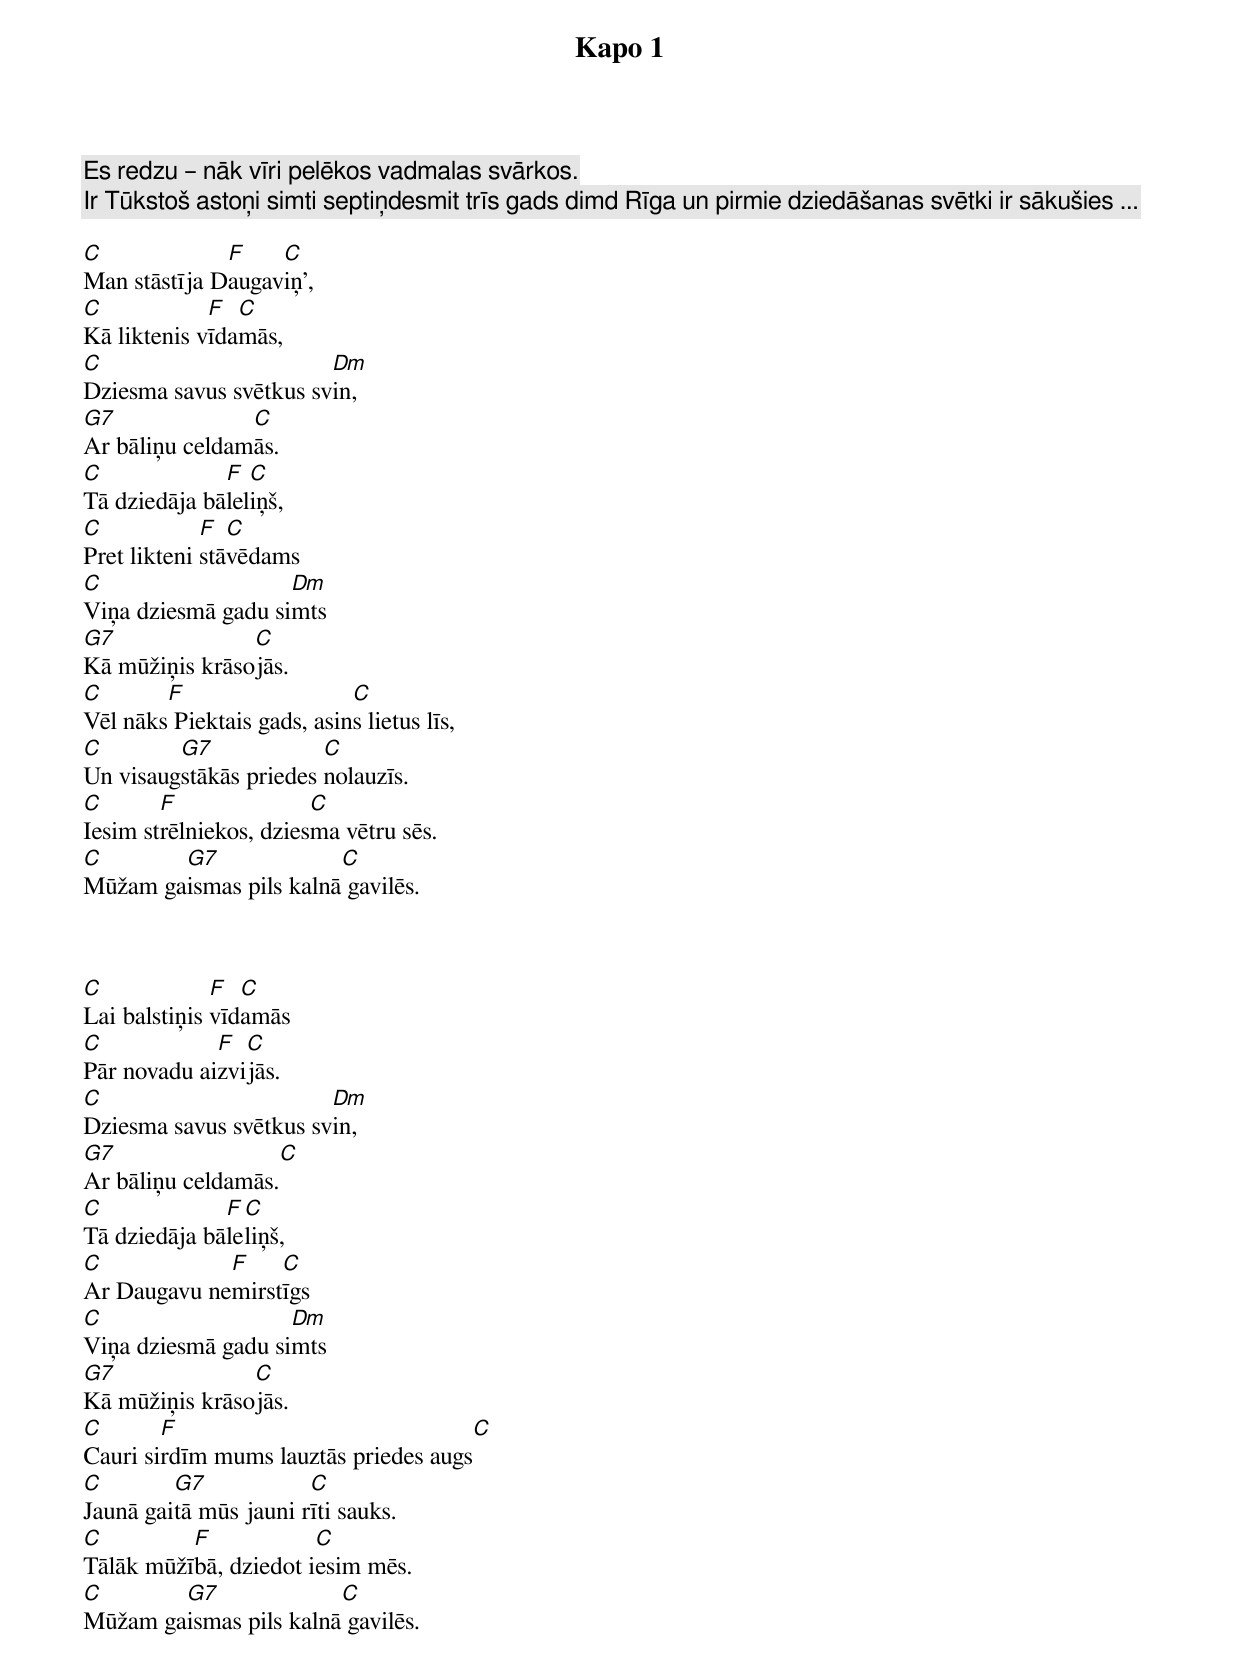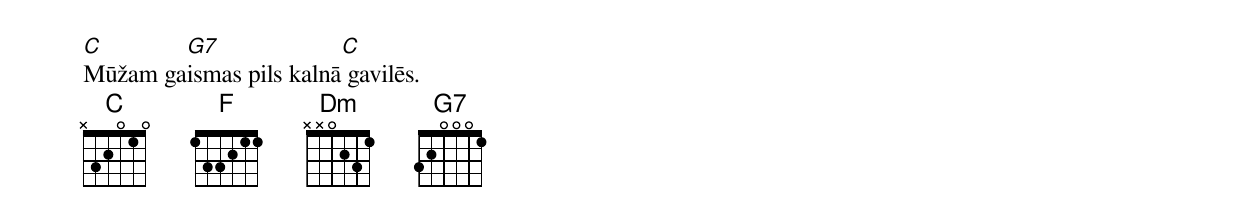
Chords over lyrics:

Kapo 1


Es redzu – nāk vīri pelēkos vadmalas svārkos.
Ir Tūkstoš astoņi simti septiņdesmit trīs gads dimd Rīga un pirmie dziedāšanas svētki ir sākušies ...

C	      F	   C
Man stāstīja Daugaviņ’,
C	     F	C
Kā liktenis vīdamās,
C			Dm
Dziesma savus svētkus svin,
G7		C
Ar bāliņu celdamās.
C	      F	 C
Tā dziedāja bāleliņš,
C	     F	C
Pret likteni stāvēdams
C		    Dm
Viņa dziesmā gadu simts
G7		C
Kā mūžiņis krāsojās.
C	F		    C
Vēl nāks Piektais gads, asins lietus līs,
C        G7		C
Un visaugstākās priedes nolauzīs.
C	F		C
Iesim strēlniekos, dziesma vētru sēs.
C	G7		C
Mūžam gaismas pils kalnā gavilēs.



C	      F	 C
Lai balstiņis vīdamās
C	     F	C
Pār novadu aizvijās.
C		        Dm
Dziesma savus svētkus svin,
G7	           C
Ar bāliņu celdamās.
C	      F	C
Tā dziedāja bāleliņš,
C	     F	  C
Ar Daugavu nemirstīgs
C		    Dm
Viņa dziesmā gadu simts
G7		C
Kā mūžiņis krāsojās.
C       F		               C
Cauri sirdīm mums lauztās priedes augs
C        G7	       C
Jaunā gaitā mūs jauni rīti sauks.
C         F	       C
Tālāk mūžībā, dziedot iesim mēs.
C	G7		C
Mūžam gaismas pils kalnā gavilēs.
C	G7		C
Mūžam gaismas pils kalnā gavilēs.
